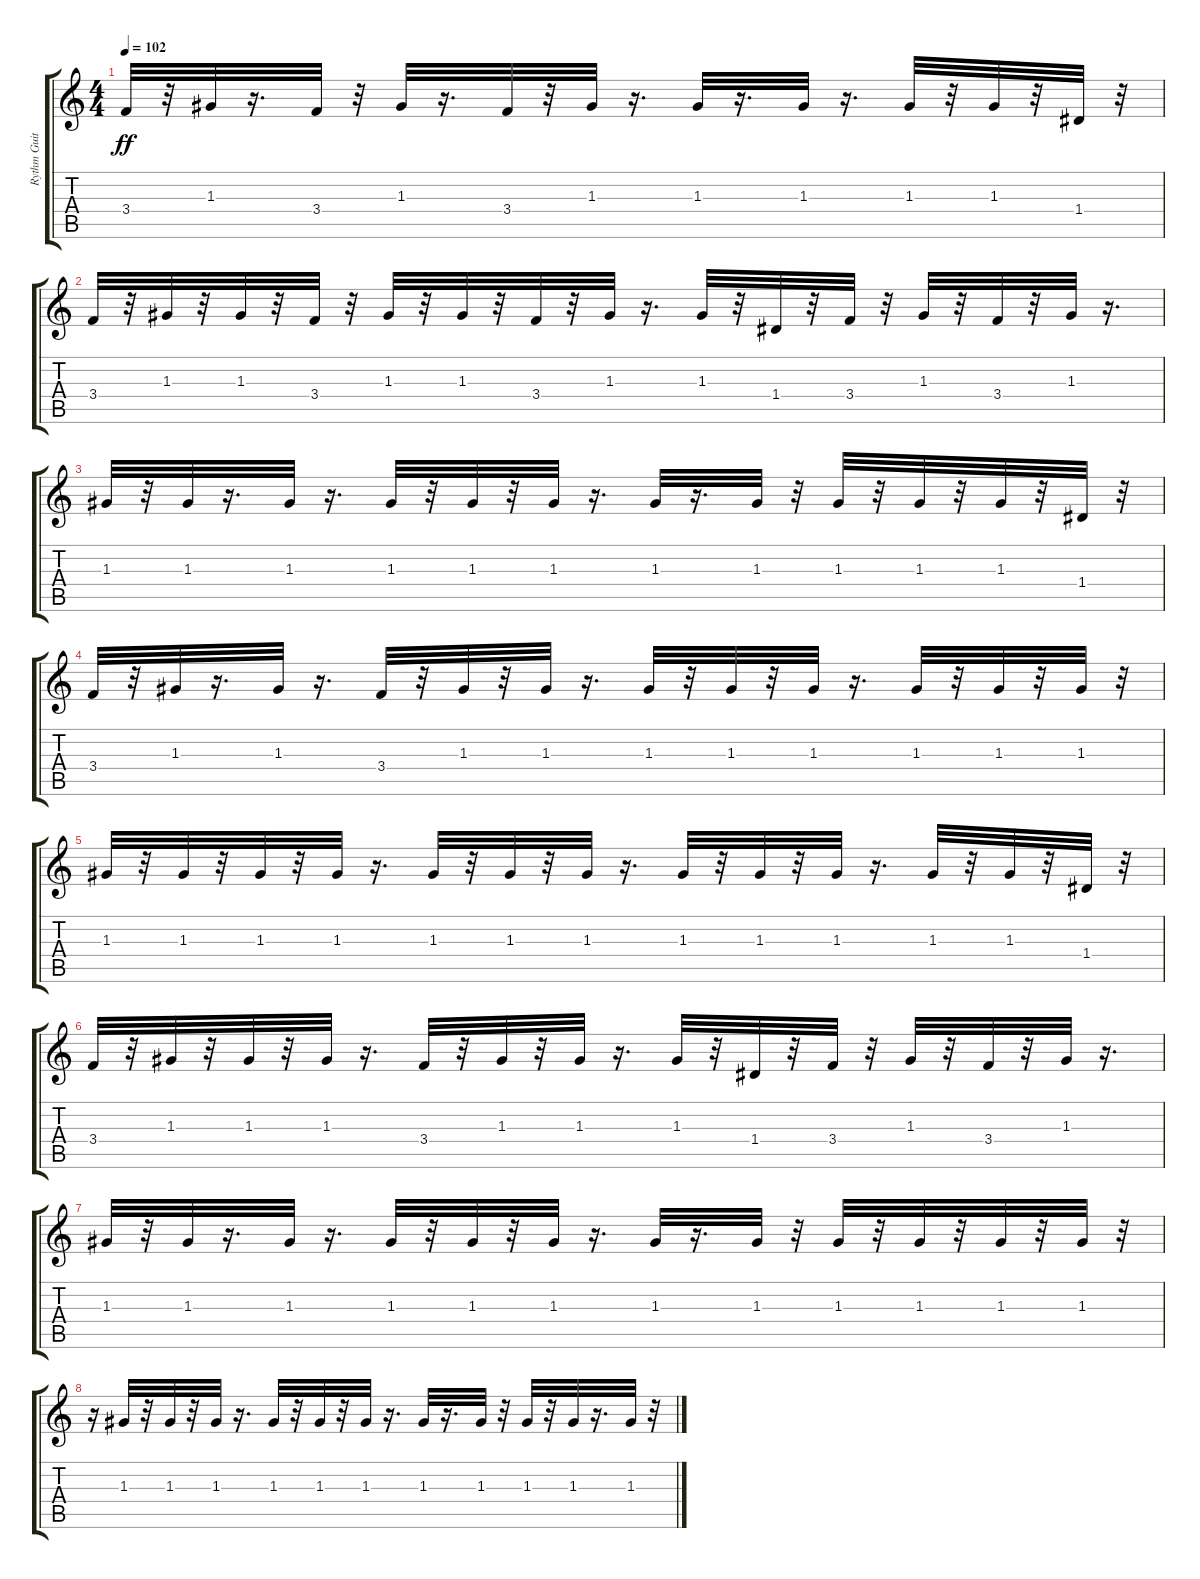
\track ("Rythm Guitar" "Rythm Guit") {instrument electricguitarmuted}
\staff {score tabs}
\tuning (E4 B3 G3 D3 A2 E2) {hide}
\ts (4 4)
\tempo 102
\clef g2
\ks c
3.4.32{dy ff} r.32 1.3.32 r.16{d} 3.4.32 r.32 1.3.32 r.16{d} 3.4.32 r.32 1.3.32 r.16{d} 1.3.32 r.16{d} 1.3.32 r.16{d} 1.3.32 r.32 1.3.32 r.32 1.4.32 r.32 |
3.4.32 r.32 1.3.32 r.32 1.3.32 r.32 3.4.32 r.32 1.3.32 r.32 1.3.32 r.32 3.4.32 r.32 1.3.32 r.16{d} 1.3.32 r.32 1.4.32 r.32 3.4.32 r.32 1.3.32 r.32 3.4.32 r.32 1.3.32 r.16{d} |
1.3.32 r.32 1.3.32 r.16{d} 1.3.32 r.16{d} 1.3.32 r.32 1.3.32 r.32 1.3.32 r.16{d} 1.3.32 r.16{d} 1.3.32 r.32 1.3.32 r.32 1.3.32 r.32 1.3.32 r.32 1.4.32 r.32 |
3.4.32 r.32 1.3.32 r.16{d} 1.3.32 r.16{d} 3.4.32 r.32 1.3.32 r.32 1.3.32 r.16{d} 1.3.32 r.32 1.3.32 r.32 1.3.32 r.16{d} 1.3.32 r.32 1.3.32 r.32 1.3.32 r.32 |
1.3.32 r.32 1.3.32 r.32 1.3.32 r.32 1.3.32 r.16{d} 1.3.32 r.32 1.3.32 r.32 1.3.32 r.16{d} 1.3.32 r.32 1.3.32 r.32 1.3.32 r.16{d} 1.3.32 r.32 1.3.32 r.32 1.4.32 r.32 |
3.4.32 r.32 1.3.32 r.32 1.3.32 r.32 1.3.32 r.16{d} 3.4.32 r.32 1.3.32 r.32 1.3.32 r.16{d} 1.3.32 r.32 1.4.32 r.32 3.4.32 r.32 1.3.32 r.32 3.4.32 r.32 1.3.32 r.16{d} |
1.3.32 r.32 1.3.32 r.16{d} 1.3.32 r.16{d} 1.3.32 r.32 1.3.32 r.32 1.3.32 r.16{d} 1.3.32 r.16{d} 1.3.32 r.32 1.3.32 r.32 1.3.32 r.32 1.3.32 r.32 1.3.32 r.32 |
r.16 1.3.32 r.32 1.3.32 r.32 1.3.32 r.16{d} 1.3.32 r.32 1.3.32 r.32 1.3.32 r.16{d} 1.3.32 r.16{d} 1.3.32 r.32 1.3.32 r.32 1.3.32 r.16{d} 1.3.32 r.32
